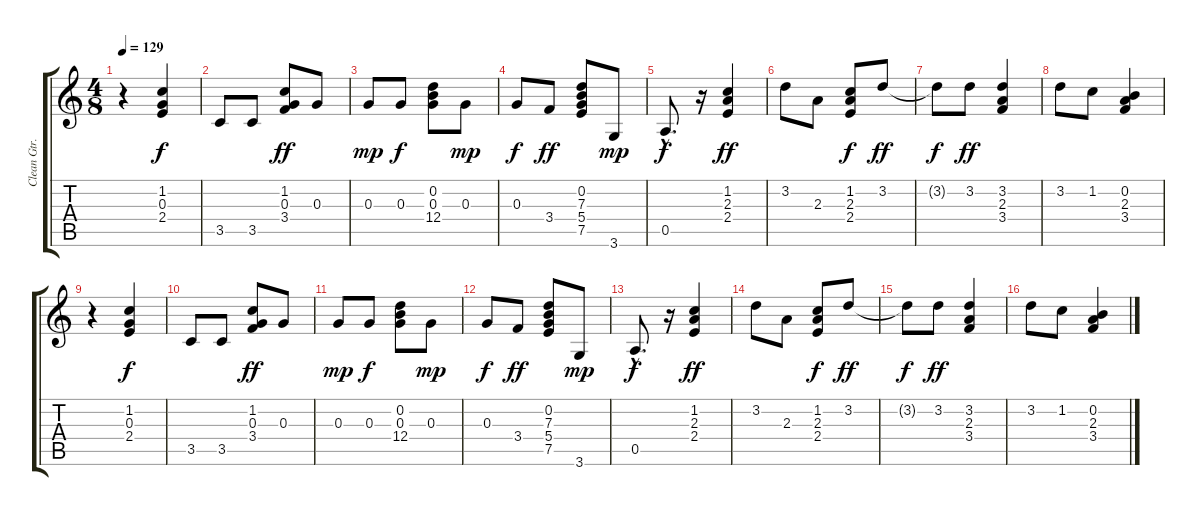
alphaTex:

\track ("Clean Gtr." "Clean Gtr.") {instrument electricguitarclean}
\staff {score tabs}
\tuning (E4 B3 G3 D3 A2 E2) {hide}
\ts (4 8)
\tempo 129
\clef g2
\ks c
r.4{dy ff} (1.2 0.3 2.4).4{dy f balance 10 instrument electricguitarclean} |
3.5.8 3.5.8 (1.2 0.3 3.4).8{dy ff} 0.3.8 |
0.3.8{dy mp} 0.3.8{dy f} (0.2 0.3 12.4).8 0.3.8{dy mp} |
0.3.8{dy f} 3.4.8{dy ff} (0.2 7.3 5.4 7.5).8 3.6.8{dy mp} |
0.5{hac}.8{d dy f} r.16 (1.2 2.3 2.4).4{dy ff balance 16} |
3.2.8 2.3.8 (1.2 2.3 2.4).8{dy f} 3.2.8{dy ff} |
3.2{t}.8{dy f} 3.2.8{dy ff} (3.2 2.3 3.4).4 |
3.2.8 1.2.8 (0.2 2.3 3.4).4 |
r.4 (1.2 0.3 2.4).4{dy f balance 10 instrument electricguitarclean} |
3.5.8 3.5.8 (1.2 0.3 3.4).8{dy ff} 0.3.8 |
0.3.8{dy mp} 0.3.8{dy f} (0.2 0.3 12.4).8 0.3.8{dy mp} |
0.3.8{dy f} 3.4.8{dy ff} (0.2 7.3 5.4 7.5).8 3.6.8{dy mp} |
0.5{hac}.8{d dy f} r.16 (1.2 2.3 2.4).4{dy ff balance 16} |
3.2.8 2.3.8 (1.2 2.3 2.4).8{dy f} 3.2.8{dy ff} |
3.2{t}.8{dy f} 3.2.8{dy ff} (3.2 2.3 3.4).4 |
3.2.8 1.2.8 (0.2 2.3 3.4).4
